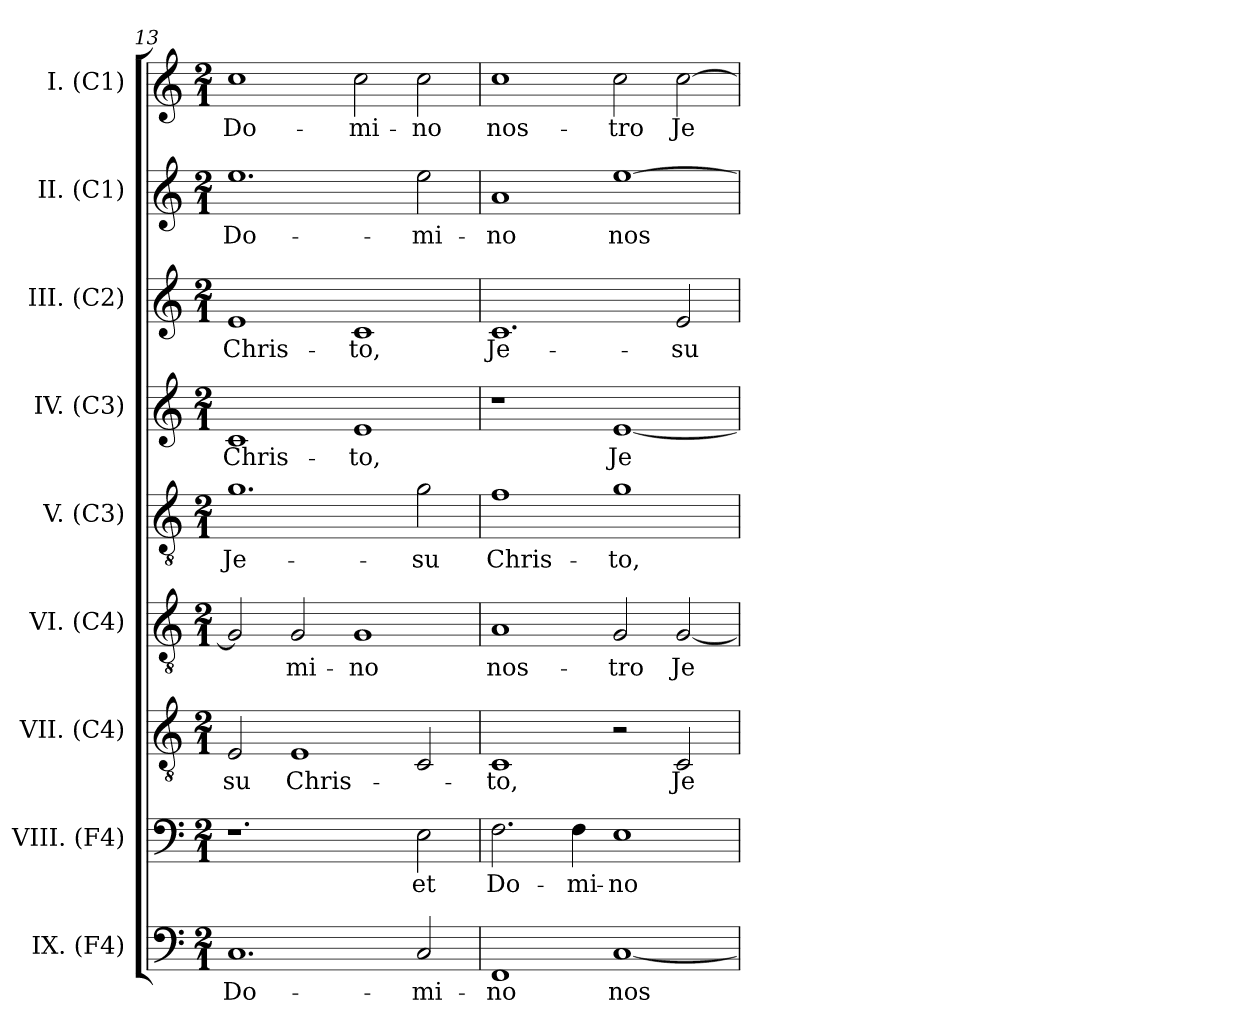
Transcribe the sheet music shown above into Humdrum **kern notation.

**kern	**text	**kern	**text	**kern	**text	**kern	**text	**kern	**text	**kern	**text	**kern	**text	**kern	**text	**kern	**text
*part9	*part9	*part8	*part8	*part7	*part7	*part6	*part6	*part5	*part5	*part4	*part4	*part3	*part3	*part2	*part2	*part1	*part1
*staff9	*staff9	*staff8	*staff8	*staff7	*staff7	*staff6	*staff6	*staff5	*staff5	*staff4	*staff4	*staff3	*staff3	*staff2	*staff2	*staff1	*staff1
*I"IX. (F4)	*	*I"VIII. (F4)	*	*I"VII. (C4)	*	*I"VI. (C4)	*	*I"V. (C3)	*	*I"IV. (C3)	*	*I"III. (C2)	*	*I"II. (C1)	*	*I"I. (C1)	*
*I'IX.	*	*I'VIII.	*	*I'VII.	*	*I'VI.	*	*I'V.	*	*I'IV.	*	*I'III.	*	*I'II.	*	*I'I.	*
*clefF4	*	*clefF4	*	*clefGv2	*	*clefGv2	*	*clefGv2	*	*clefG2	*	*clefG2	*	*clefG2	*	*clefG2	*
*	*	*	*	*	*	*	*	*ITrd7c12	*	*	*	*	*	*	*	*	*
*k[]	*	*k[]	*	*k[]	*	*k[]	*	*k[]	*	*k[]	*	*k[]	*	*k[]	*	*k[]	*
*C:	*	*C:	*	*C:	*	*C:	*	*C:	*	*C:	*	*C:	*	*C:	*	*C:	*
*M2/1	*	*M2/1	*	*M2/1	*	*M2/1	*	*M2/1	*	*M2/1	*	*M2/1	*	*M2/1	*	*M2/1	*
=13	=13	=13	=13	=13	=13	=13	=13	=13	=13	=13	=13	=13	=13	=13	=13	=13	=13
!	!LO:LY:b:color=#000000	!	!	!	!	!	!	!	!	!	!	!	!	!	!	!	!
!	!	!	!	!	!LO:LY:b:color=#000000	!	!	!	!	!	!	!	!	!	!	!	!
!	!	!	!	!	!	!	!	!	!LO:LY:b:color=#000000	!	!	!	!	!	!	!	!
!	!	!	!	!	!	!	!	!	!	!	!LO:LY:b:color=#000000	!	!	!	!	!	!
!	!	!	!	!	!	!	!	!	!	!	!	!	!LO:LY:b:color=#000000	!	!	!	!
!	!	!	!	!	!	!	!	!	!	!	!	!	!	!	!LO:LY:b:color=#000000	!	!
!	!	!	!	!	!	!	!	!	!	!	!	!	!	!	!	!	!LO:LY:b:color=#000000
1.Ci	Do-	1.r	.	2Ei/	-su	2Gi/]	.	1.Gi	Je-	1ci	Chris-	1ei	Chris-	1.eei	Do-	1cci	Do-
!	!	!	!	!	!LO:LY:b:color=#000000	!	!	!	!	!	!	!	!	!	!	!	!
!	!	!	!	!	!	!	!LO:LY:b:color=#000000	!	!	!	!	!	!	!	!	!	!
.	.	.	.	1Ei	Chris-	2Gi/	-mi-	.	.	.	.	.	.	.	.	.	.
!	!	!	!	!	!	!	!LO:LY:b:color=#000000	!	!	!	!	!	!	!	!	!	!
!	!	!	!	!	!	!	!	!	!	!	!LO:LY:b:color=#000000	!	!	!	!	!	!
!	!	!	!	!	!	!	!	!	!	!	!	!	!LO:LY:b:color=#000000	!	!	!	!
!	!	!	!	!	!	!	!	!	!	!	!	!	!	!	!	!	!LO:LY:b:color=#000000
.	.	.	.	.	.	1Gi	-no	.	.	1ei	-to,	1ci	-to,	.	.	2cci\	-mi-
!	!LO:LY:b:color=#000000	!	!	!	!	!	!	!	!	!	!	!	!	!	!	!	!
!	!	!	!LO:LY:b:color=#000000	!	!	!	!	!	!	!	!	!	!	!	!	!	!
!	!	!	!	!	!	!	!	!	!LO:LY:b:color=#000000	!	!	!	!	!	!	!	!
!	!	!	!	!	!	!	!	!	!	!	!	!	!	!	!LO:LY:b:color=#000000	!	!
!	!	!	!	!	!	!	!	!	!	!	!	!	!	!	!	!	!LO:LY:b:color=#000000
2Ci/	-mi-	2Ei\	et	2Ci/	.	.	.	2Gi\	-su	.	.	.	.	2eei\	-mi-	2cci\	-no
=14	=14	=14	=14	=14	=14	=14	=14	=14	=14	=14	=14	=14	=14	=14	=14	=14	=14
!	!LO:LY:b:color=#000000	!	!	!	!	!	!	!	!	!	!	!	!	!	!	!	!
!	!	!	!LO:LY:b:color=#000000	!	!	!	!	!	!	!	!	!	!	!	!	!	!
!	!	!	!	!	!LO:LY:b:color=#000000	!	!	!	!	!	!	!	!	!	!	!	!
!	!	!	!	!	!	!	!LO:LY:b:color=#000000	!	!	!	!	!	!	!	!	!	!
!	!	!	!	!	!	!	!	!	!LO:LY:b:color=#000000	!	!	!	!	!	!	!	!
!	!	!	!	!	!	!	!	!	!	!	!	!	!LO:LY:b:color=#000000	!	!	!	!
!	!	!	!	!	!	!	!	!	!	!	!	!	!	!	!LO:LY:b:color=#000000	!	!
!	!	!	!	!	!	!	!	!	!	!	!	!	!	!	!	!	!LO:LY:b:color=#000000
1FFi	-no	2.Fi\	Do-	1Ci	-to,	1Ai	nos-	1Fi	Chris-	1r	.	1.ci	Je-	1ai	-no	1cci	nos-
!	!	!	!LO:LY:b:color=#000000	!	!	!	!	!	!	!	!	!	!	!	!	!	!
.	.	4Fi\	-mi-	.	.	.	.	.	.	.	.	.	.	.	.	.	.
!	!LO:LY:b:color=#000000	!	!	!	!	!	!	!	!	!	!	!	!	!	!	!	!
!	!	!	!LO:LY:b:color=#000000	!	!	!	!	!	!	!	!	!	!	!	!	!	!
!	!	!	!	!	!	!	!LO:LY:b:color=#000000	!	!	!	!	!	!	!	!	!	!
!	!	!	!	!	!	!	!	!	!LO:LY:b:color=#000000	!	!	!	!	!	!	!	!
!	!	!	!	!	!	!	!	!	!	!	!LO:LY:b:color=#000000	!	!	!	!	!	!
!	!	!	!	!	!	!	!	!	!	!	!	!	!	!	!LO:LY:b:color=#000000	!	!
!	!	!	!	!	!	!	!	!	!	!	!	!	!	!	!	!	!LO:LY:b:color=#000000
[1Ci	nos-	1Ei	-no	2r	.	2Gi/	-tro	1Gi	-to,	[1ei	Je-	.	.	[1eei	nos-	2cci\	-tro
!	!	!	!	!	!LO:LY:b:color=#000000	!	!	!	!	!	!	!	!	!	!	!	!
!	!	!	!	!	!	!	!LO:LY:b:color=#000000	!	!	!	!	!	!	!	!	!	!
!	!	!	!	!	!	!	!	!	!	!	!	!	!LO:LY:b:color=#000000	!	!	!	!
!	!	!	!	!	!	!	!	!	!	!	!	!	!	!	!	!	!LO:LY:b:color=#000000
.	.	.	.	2Ci/	Je-	[2Gi/	Je-	.	.	.	.	2ei/	-su	.	.	[2cci\	Je-
=	=	=	=	=	=	=	=	=	=	=	=	=	=	=	=	=	=
*-	*-	*-	*-	*-	*-	*-	*-	*-	*-	*-	*-	*-	*-	*-	*-	*-	*-
